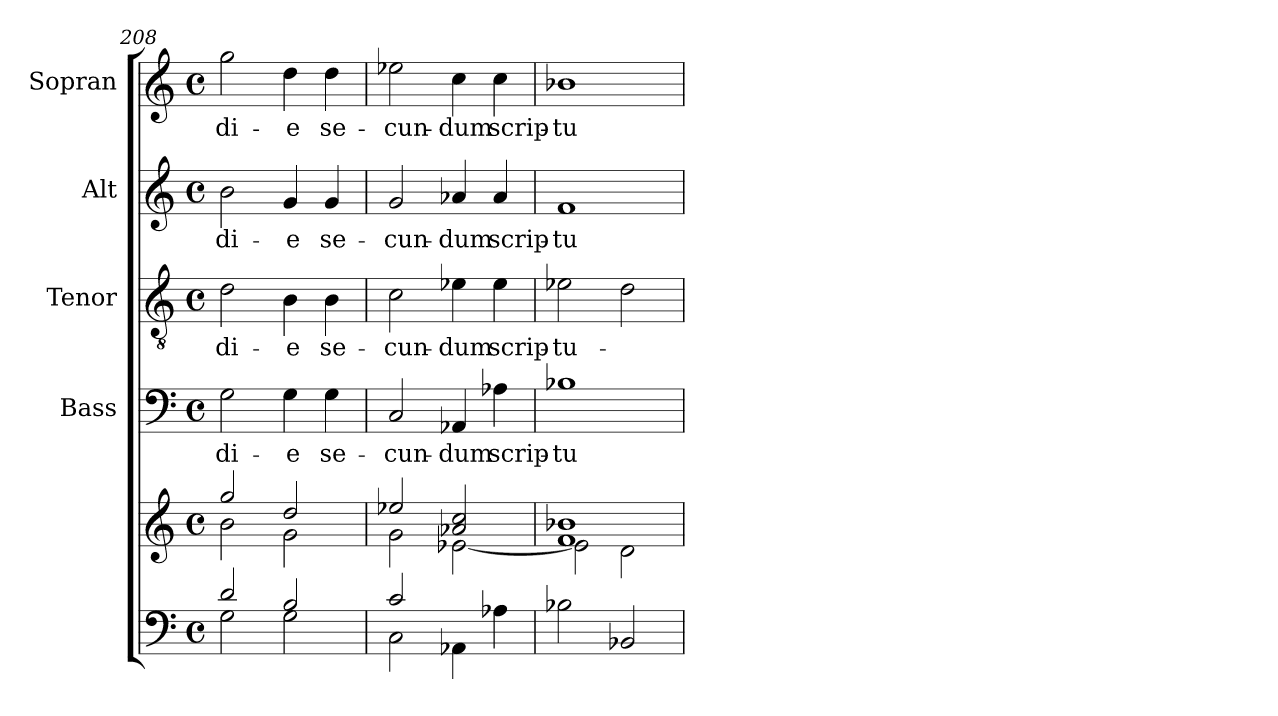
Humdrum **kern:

**kern	**kern	**kern	**text	**kern	**text	**kern	**text	**kern	**text
*part5	*part5	*part4	*part4	*part3	*part3	*part2	*part2	*part1	*part1
*staff6	*staff5	*staff4	*staff4	*staff3	*staff3	*staff2	*staff2	*staff1	*staff1
*	*	*I"Bass	*	*I"Tenor	*	*I"Alt	*	*I"Sopran	*
*	*	*I'B.	*	*I'T.	*	*I'A.	*	*I'S.	*
*clefF4	*clefG2	*clefF4	*	*clefGv2	*	*clefG2	*	*clefG2	*
*k[]	*k[]	*k[]	*	*k[]	*	*k[]	*	*k[]	*
*C:	*C:	*C:	*	*C:	*	*C:	*	*C:	*
*M4/4	*M4/4	*M4/4	*	*M4/4	*	*M4/4	*	*M4/4	*
*met(c)	*met(c)	*met(c)	*	*met(c)	*	*met(c)	*	*met(c)	*
=208	=208	=208	=208	=208	=208	=208	=208	=208	=208
*^	*^	*	*	*	*	*	*	*	*
!	!	!	!	!	!LO:LY:b	!	!LO:LY:b	!	!LO:LY:b	!	!LO:LY:b
2d/	2G\	2gg/	2b\	2G\	di-	2d\	di-	2b\	di-	2gg\	di-
!	!	!	!	!	!LO:LY:b	!	!LO:LY:b	!	!LO:LY:b	!	!LO:LY:b
2B/	2G\	2dd/	2g\	4G\	-e	4B\	-e	4g/	-e	4dd\	-e
!	!	!	!	!	!LO:LY:b	!	!LO:LY:b	!	!LO:LY:b	!	!LO:LY:b
.	.	.	.	4G\	se-	4B\	se-	4g/	se-	4dd\	se-
!!LO:PB:g=z
=209	=209	=209	=209	=209	=209	=209	=209	=209	=209	=209	=209
!	!	!	!	!	!LO:LY:b	!	!LO:LY:b	!	!LO:LY:b	!	!LO:LY:b
2c/	2C\	2ee-X/	2g\	2C/	-cun-	2c\	-cun-	2g/	-cun-	2ee-X\	-cun-
!	!	!	!	!	!LO:LY:b	!	!LO:LY:b	!	!LO:LY:b	!	!LO:LY:b
2ryy	4AA-X\	2a-X/ 2cc/	[<2e-X\	4AA-X/	-dum	4e-X\	-dum	4a-X/	-dum	4cc\	-dum
!	!	!	!	!	!LO:LY:b	!	!LO:LY:b	!	!LO:LY:b	!	!LO:LY:b
.	4A-X\	.	.	4A-X\	scrip-	4e-\	scrip-	4a-/	scrip-	4cc\	scrip-
=210	=210	=210	=210	=210	=210	=210	=210	=210	=210	=210	=210
!	!	!	!	!	!LO:LY:b	!	!LO:LY:b	!	!LO:LY:b	!	!LO:LY:b
*v	*v	*	*	*	*	*	*	*	*	*	*
2B-X\	1f 1b-X	2e-\]	1B-X	-tu-	2e-X\	-tu-	1f	-tu-	1b-X	-tu-
2BB-X/	.	2d\	.	.	2d\	.	.	.	.	.
*	*v	*v	*	*	*	*	*	*	*	*
=	=	=	=	=	=	=	=	=	=
*-	*-	*-	*-	*-	*-	*-	*-	*-	*-
